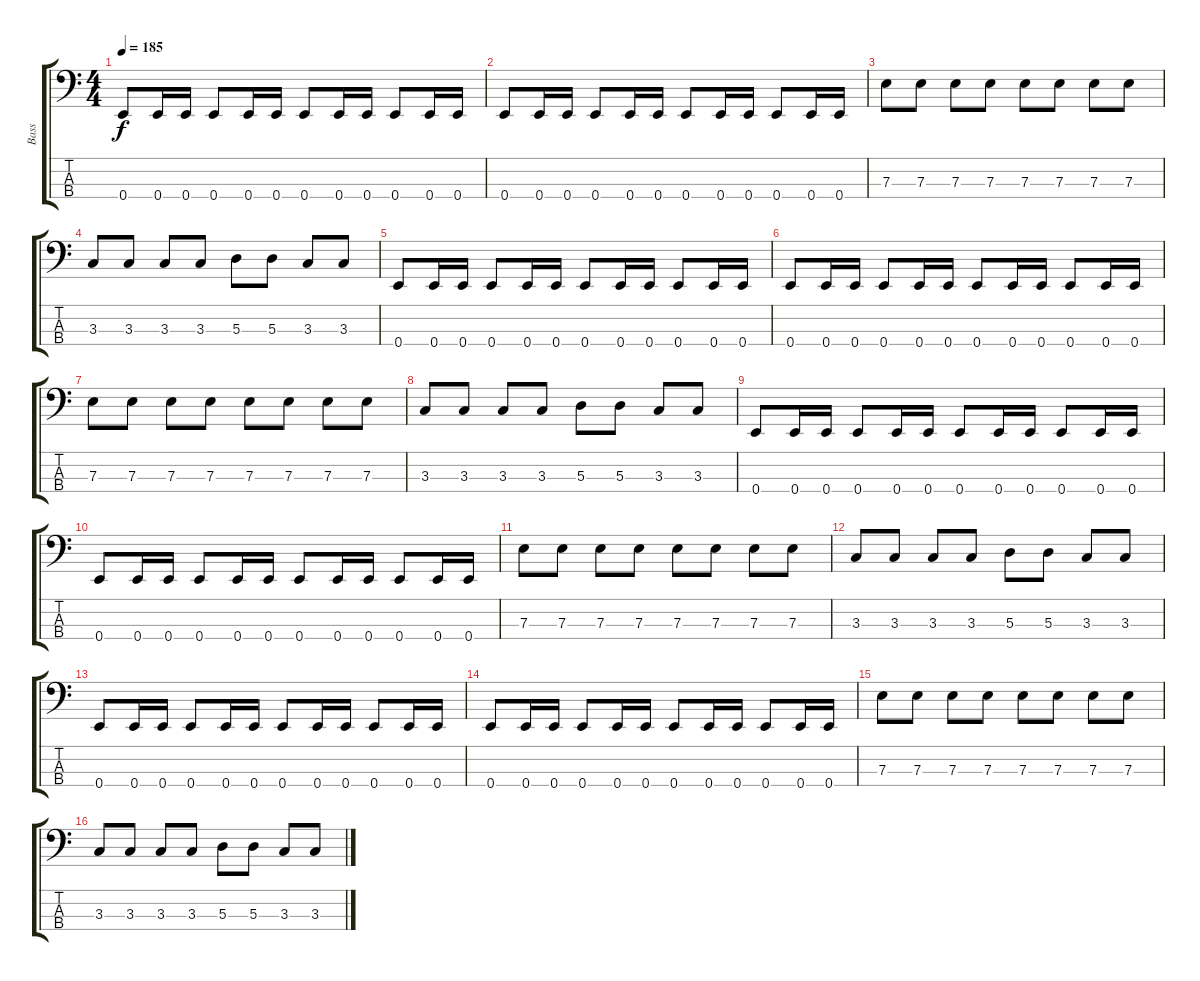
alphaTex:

\track ("Bass" "Bass") {instrument slapbass2}
\staff {score tabs}
\tuning (G2 D2 A1 E1) {hide}
\ts (4 4)
\tempo 185
\clef f4
\ks c
0.4.8{dy f} 0.4.16 0.4.16 0.4.8 0.4.16 0.4.16 0.4.8 0.4.16 0.4.16 0.4.8 0.4.16 0.4.16 |
0.4.8 0.4.16 0.4.16 0.4.8 0.4.16 0.4.16 0.4.8 0.4.16 0.4.16 0.4.8 0.4.16 0.4.16 |
7.3.8 7.3.8 7.3.8 7.3.8 7.3.8 7.3.8 7.3.8 7.3.8 |
3.3.8 3.3.8 3.3.8 3.3.8 5.3.8 5.3.8 3.3.8 3.3.8 |
0.4.8 0.4.16 0.4.16 0.4.8 0.4.16 0.4.16 0.4.8 0.4.16 0.4.16 0.4.8 0.4.16 0.4.16 |
0.4.8 0.4.16 0.4.16 0.4.8 0.4.16 0.4.16 0.4.8 0.4.16 0.4.16 0.4.8 0.4.16 0.4.16 |
7.3.8 7.3.8 7.3.8 7.3.8 7.3.8 7.3.8 7.3.8 7.3.8 |
3.3.8 3.3.8 3.3.8 3.3.8 5.3.8 5.3.8 3.3.8 3.3.8 |
0.4.8 0.4.16 0.4.16 0.4.8 0.4.16 0.4.16 0.4.8 0.4.16 0.4.16 0.4.8 0.4.16 0.4.16 |
0.4.8 0.4.16 0.4.16 0.4.8 0.4.16 0.4.16 0.4.8 0.4.16 0.4.16 0.4.8 0.4.16 0.4.16 |
7.3.8 7.3.8 7.3.8 7.3.8 7.3.8 7.3.8 7.3.8 7.3.8 |
3.3.8 3.3.8 3.3.8 3.3.8 5.3.8 5.3.8 3.3.8 3.3.8 |
0.4.8 0.4.16 0.4.16 0.4.8 0.4.16 0.4.16 0.4.8 0.4.16 0.4.16 0.4.8 0.4.16 0.4.16 |
0.4.8 0.4.16 0.4.16 0.4.8 0.4.16 0.4.16 0.4.8 0.4.16 0.4.16 0.4.8 0.4.16 0.4.16 |
7.3.8 7.3.8 7.3.8 7.3.8 7.3.8 7.3.8 7.3.8 7.3.8 |
3.3.8 3.3.8 3.3.8 3.3.8 5.3.8 5.3.8 3.3.8 3.3.8
